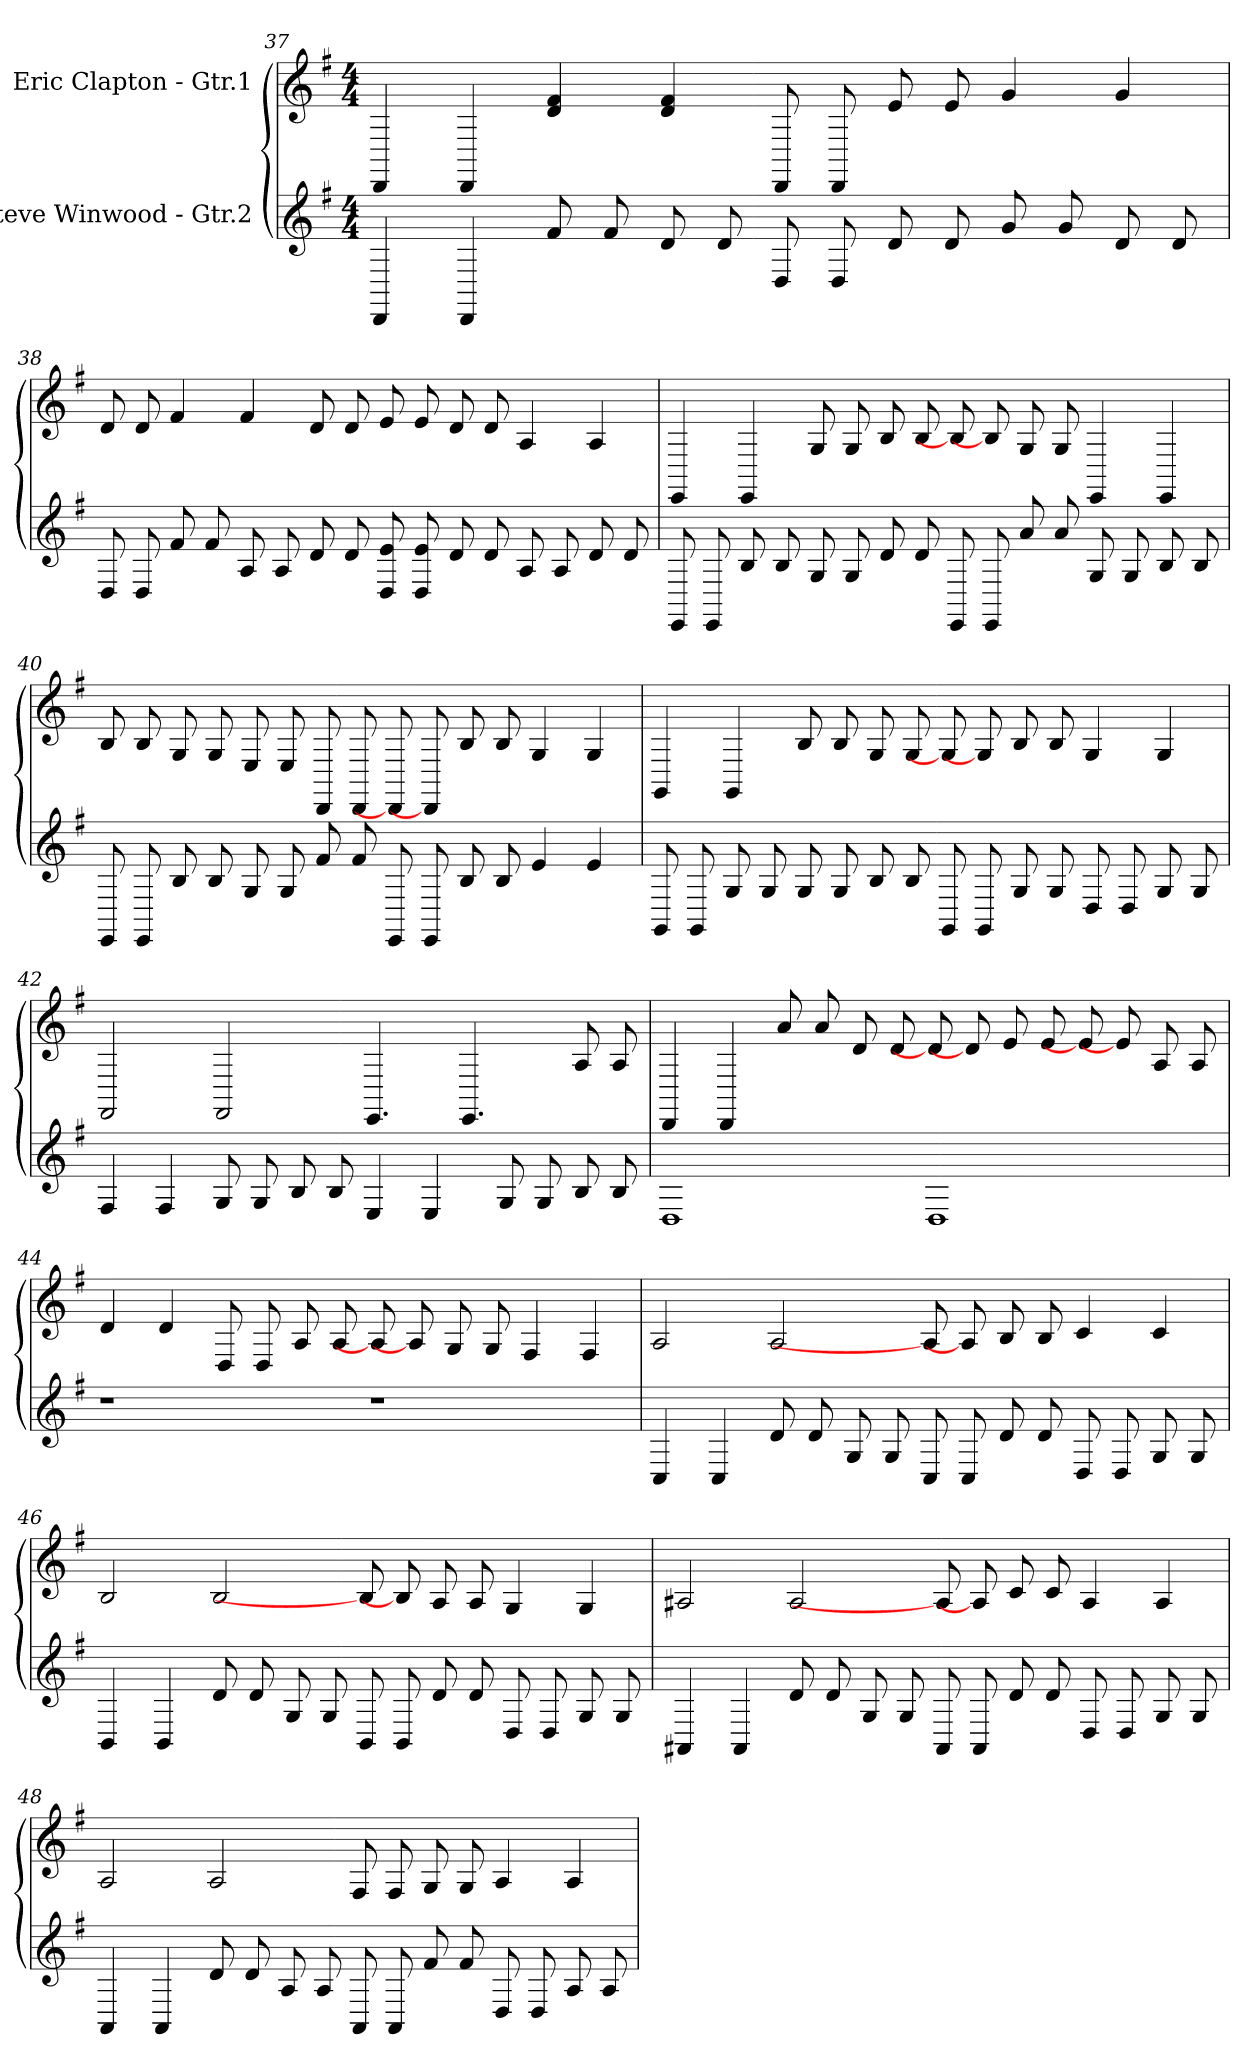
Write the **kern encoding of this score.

**kern	**kern
*part2	*part1
*staff2	*staff1
*I"Steve Winwood - Gtr.2	*I"Eric Clapton - Gtr.1
*	*
*k[f#]	*k[f#]
*M4/4	*M4/4
=37	=37
4DD	4DD
4DD	4DD
8f#	4f# 4d
8f#	.
8d	4f# 4d
8d	.
8D	8DD
8D	8DD
8d	8e
8d	8e
8g	4g
8g	.
8d	4g
8d	.
=38	=38
8D	8d
8D	8d
8f#	4f#
8f#	.
8A	4f#
8A	.
8d	8d
8d	8d
8e 8D	8e
8e 8D	8e
8d	8d
8d	8d
8A	4A
8A	.
8d	4A
8d	.
=39	=39
8EE	4EE
8EE	.
8B	4EE
8B	.
8G	8G
8G	8G
8d	8B
8d	8B
8EE	8B]
8EE	8B]
8a	8G
8a	8G
8G	4EE
8G	.
8B	4EE
8B	.
=40	=40
8EE	8B
8EE	8B
8B	8G
8B	8G
8G	8E
8G	8E
8f#	8DD
8f#	8DD
8EE	8DD]
8EE	8DD]
8B	8B
8B	8B
4e	4G
4e	4G
=41	=41
8GG	4GG
8GG	.
8G	4GG
8G	.
8G	8B
8G	8B
8B	8G
8B	8G
8GG	8G]
8GG	8G]
8G	8B
8G	8B
8D	4G
8D	.
8G	4G
8G	.
=42	=42
4F#	2FF#
4F#	.
8G	2FF#
8G	.
8B	.
8B	.
4E	4.EE
4E	.
.	4.EE
8G	.
8G	.
8B	8A
8B	8A
=43	=43
1D	4DD
.	4DD
.	8a
.	8a
.	8d
.	8d
1D	8d]
.	8d]
.	8e
.	8e
.	8e]
.	8e]
.	8A
.	8A
=44	=44
1r	4d
.	4d
.	8D
.	8D
.	8A
.	8A
1r	8A]
.	8A]
.	8G
.	8G
.	4F#
.	4F#
=45	=45
4C	2A
4C	.
8d	2A
8d	.
8G	.
8G	.
8C	8A]
8C	8A]
8d	8B
8d	8B
8D	4c
8D	.
8G	4c
8G	.
=46	=46
4BB	2B
4BB	.
8d	2B
8d	.
8G	.
8G	.
8BB	8B]
8BB	8B]
8d	8A
8d	8A
8D	4G
8D	.
8G	4G
8G	.
=47	=47
4AA#	2A#
4AA#	.
8d	2A#
8d	.
8G	.
8G	.
8AA#	8A#]
8AA#	8A#]
8d	8c
8d	8c
8D	4A#
8D	.
8G	4A#
8G	.
=48	=48
4AA	2A
4AA	.
8d	2A
8d	.
8A	.
8A	.
8AA	8F#
8AA	8F#
8f#	8G
8f#	8G
8D	4A
8D	.
8A	4A
8A	.
=	=
*-	*-
